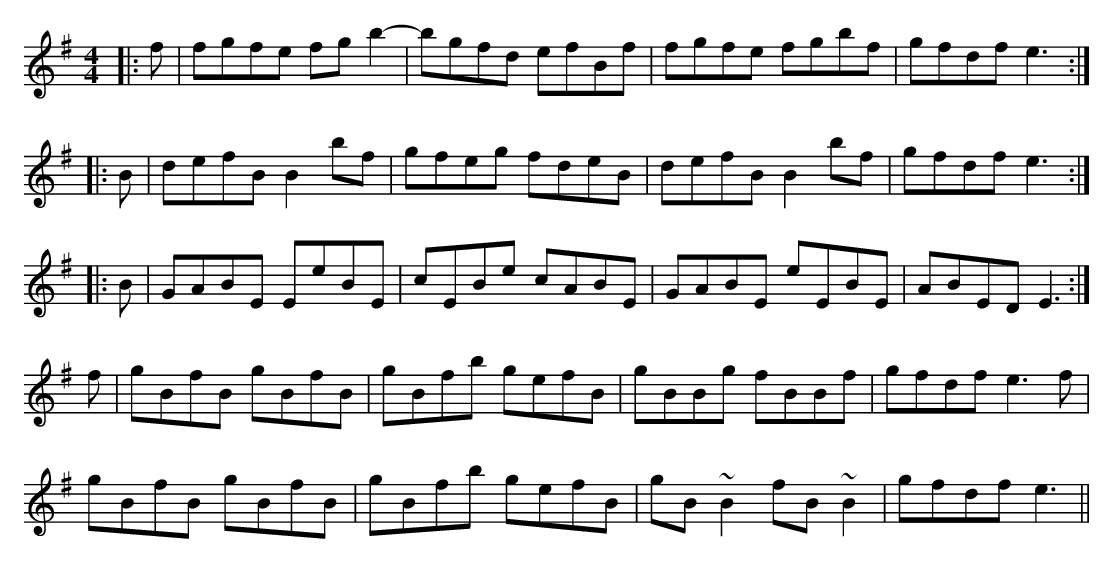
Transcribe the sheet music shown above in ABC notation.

X:1
M:4/4
K:Emin
|:f|fgfe fgb2-|bgfd efBf|fgfe fgbf|gfdf e3:|
|:B|defB B2bf|gfeg fdeB|defB B2bf|gfdf e3:|
|:B|GABE EeBE|cEBe cABE|GABE eEBE|ABED E3:|
f|gBfB gBfB|gBfb gefB|gBBg fBBf|gfdf e3f|
gBfB gBfB|gBfb gefB|gB~B2 fB~B2|gfdf e3||
